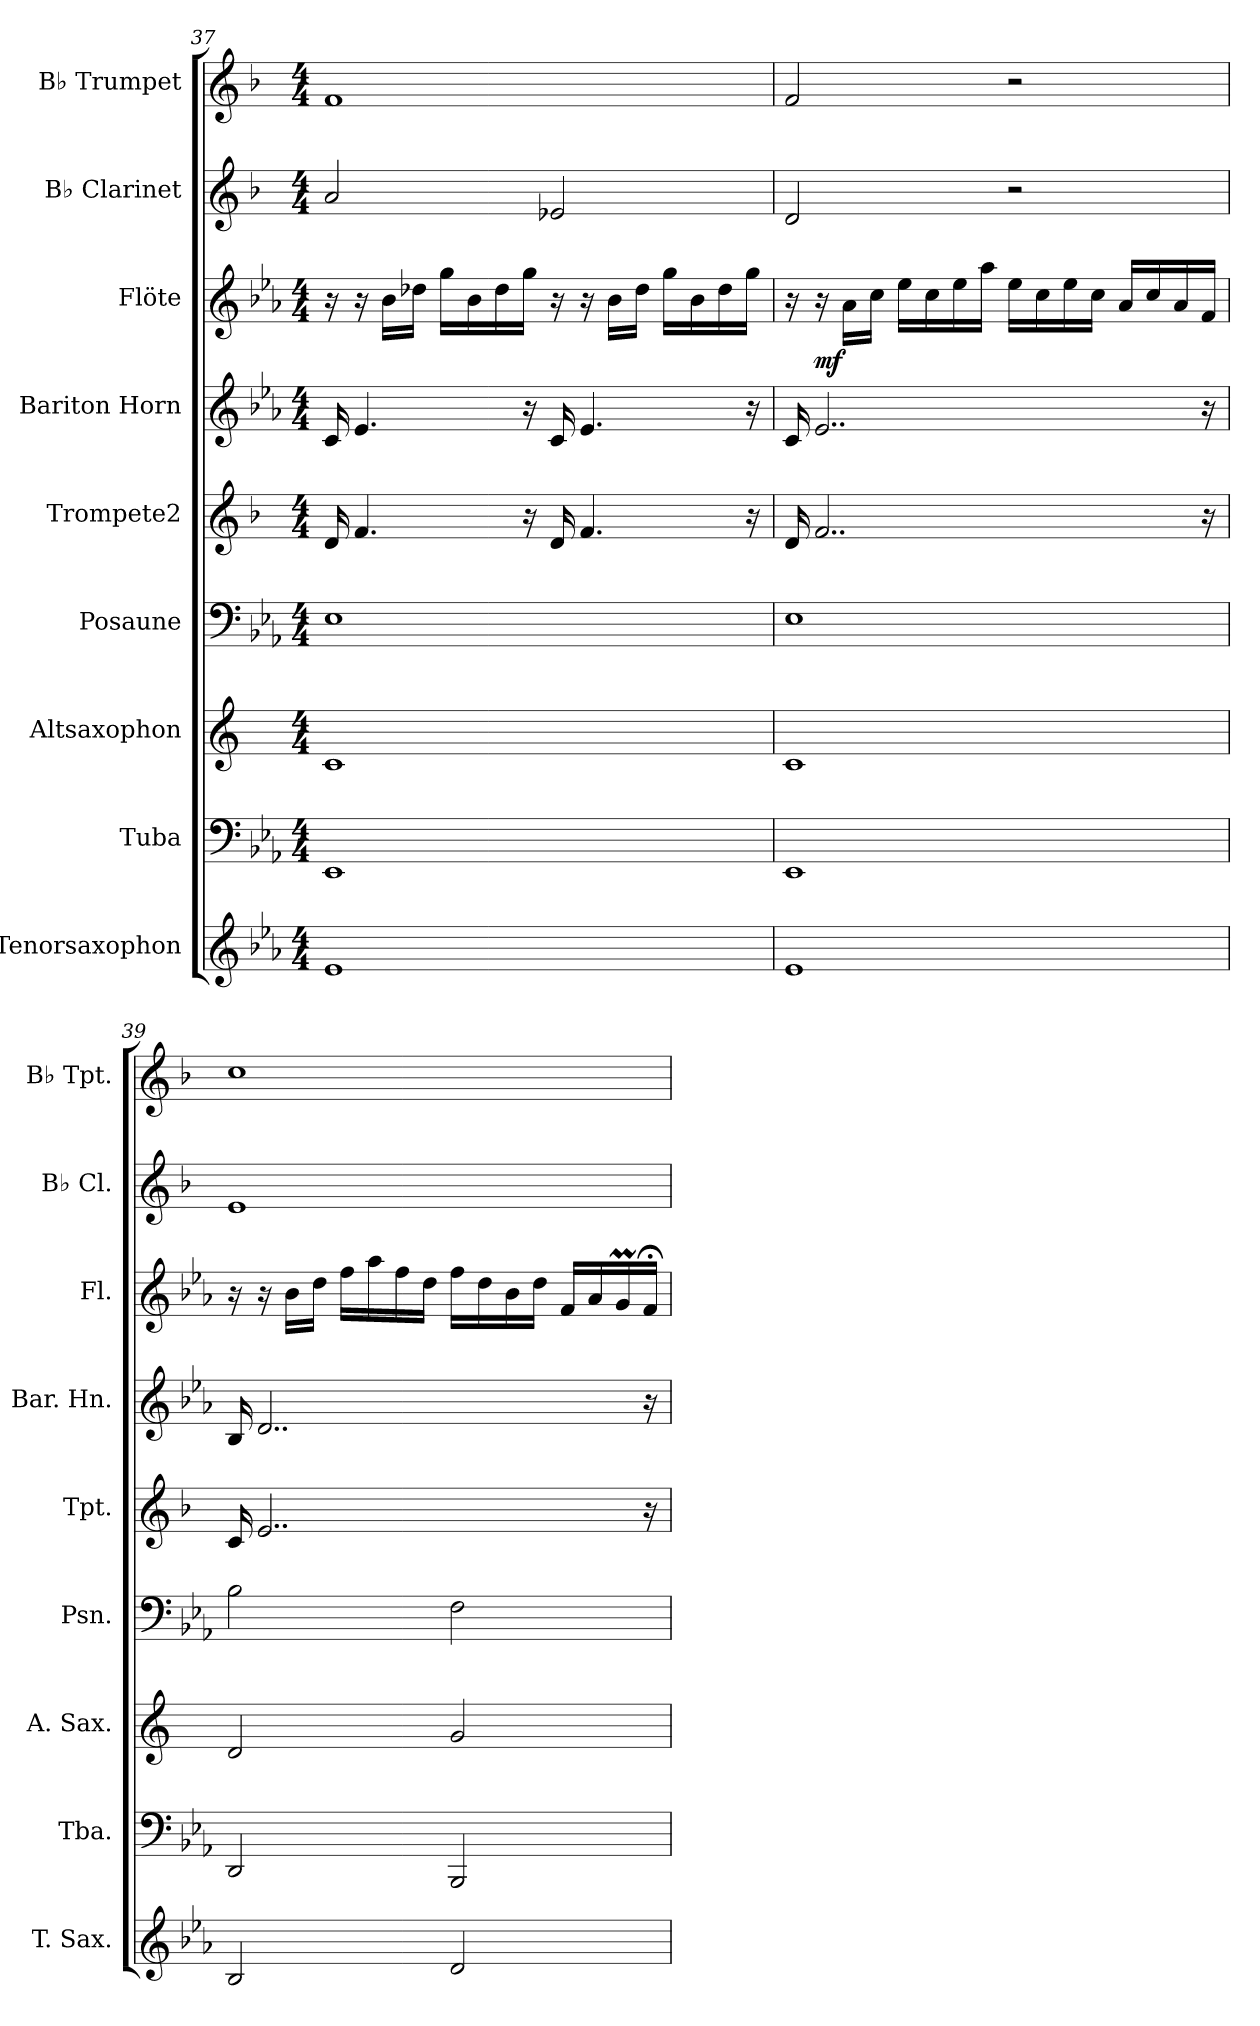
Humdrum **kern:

**kern	**kern	**kern	**kern	**kern	**kern	**kern	**dynam	**kern	**kern
*part9	*part8	*part7	*part6	*part5	*part4	*part3	*part3	*part2	*part1
*staff9	*staff8	*staff7	*staff6	*staff5	*staff4	*staff3	*staff3	*staff2	*staff1
*I"Tenorsaxophon	*I"Tuba	*I"Altsaxophon	*I"Posaune	*I"Trompete2	*I"Bariton Horn	*I"Flöte	*	*I"B♭ Clarinet	*I"B♭ Trumpet
*I'T. Sax.	*I'Tba.	*I'A. Sax.	*I'Psn.	*I'Tpt.	*I'Bar. Hn.	*I'Fl.	*	*I'B♭ Cl.	*I'B♭ Tpt.
!!LO:PB:g=z
*clefG2	*clefF4	*clefG2	*clefF4	*clefG2	*clefG2	*clefG2	*	*clefG2	*clefG2
*ITrd8c14	*	*ITrd5c9	*	*ITrd1c2	*ITrd8c14	*	*	*ITrd1c2	*ITrd1c2
*k[b-e-a-]	*k[b-e-a-]	*k[b-e-a-]	*k[b-e-a-]	*k[b-e-a-]	*k[b-e-a-]	*k[b-e-a-]	*	*k[b-e-a-]	*k[b-e-a-]
*M4/4	*M4/4	*M4/4	*M4/4	*M4/4	*M4/4	*M4/4	*	*M4/4	*M4/4
=37	=37	=37	=37	=37	=37	=37	=37	=37	=37
1E-	1EE-	1E-	1E-	16c/	16C/	16r	.	2g/	1e-
.	.	.	.	4.e-/	4.E-/	16r	.	.	.
.	.	.	.	.	.	16b-\LL	.	.	.
.	.	.	.	.	.	16dd-X\JJ	.	.	.
.	.	.	.	.	.	16gg\LL	.	.	.
.	.	.	.	.	.	16b-\	.	.	.
.	.	.	.	.	.	16dd-\	.	.	.
.	.	.	.	16r	16r	16gg\JJ	.	.	.
.	.	.	.	16c/	16C/	16r	.	2d-X/	.
.	.	.	.	4.e-/	4.E-/	16r	.	.	.
.	.	.	.	.	.	16b-\LL	.	.	.
.	.	.	.	.	.	16dd-\JJ	.	.	.
.	.	.	.	.	.	16gg\LL	.	.	.
.	.	.	.	.	.	16b-\	.	.	.
.	.	.	.	.	.	16dd-\	.	.	.
.	.	.	.	16r	16r	16gg\JJ	.	.	.
=38	=38	=38	=38	=38	=38	=38	=38	=38	=38
*	*	*	*	*	*	*	*	*	*MM50
1E-	1EE-	1E-	1E-	16c/	16C/	16r	.	2c/	2e-/
!	!	!	!	!	!	!	!LO:DY:b	!	!
.	.	.	.	2..e-/	2..E-/	16r	mf	.	.
.	.	.	.	.	.	16a-\LL	.	.	.
.	.	.	.	.	.	16cc\JJ	.	.	.
.	.	.	.	.	.	16ee-\LL	.	.	.
.	.	.	.	.	.	16cc\	.	.	.
.	.	.	.	.	.	16ee-\	.	.	.
.	.	.	.	.	.	16aa-\JJ	.	.	.
.	.	.	.	.	.	16ee-\LL	.	2r	2r
.	.	.	.	.	.	16cc\	.	.	.
.	.	.	.	.	.	16ee-\	.	.	.
.	.	.	.	.	.	16cc\JJ	.	.	.
.	.	.	.	.	.	16a-/LL	.	.	.
.	.	.	.	.	.	16cc/	.	.	.
.	.	.	.	.	.	16a-/	.	.	.
.	.	.	.	16r	16r	16f/JJ	.	.	.
!!LO:PB:g=z
=39	=39	=39	=39	=39	=39	=39	=39	=39	=39
2BB-/	2DD/	2F/	2B-\	16B-/	16BB-/	16r	.	1d	1b-
.	.	.	.	2..d/	2..D/	16r	.	.	.
.	.	.	.	.	.	16b-\LL	.	.	.
.	.	.	.	.	.	16dd\JJ	.	.	.
.	.	.	.	.	.	16ff\LL	.	.	.
.	.	.	.	.	.	16aa-\	.	.	.
.	.	.	.	.	.	16ff\	.	.	.
.	.	.	.	.	.	16dd\JJ	.	.	.
2D/	2BBB-/	2B-/	2F\	.	.	16ff\LL	.	.	.
.	.	.	.	.	.	16dd\	.	.	.
.	.	.	.	.	.	16b-\	.	.	.
.	.	.	.	.	.	16dd\JJ	.	.	.
.	.	.	.	.	.	16f/LL	.	.	.
.	.	.	.	.	.	16a-/	.	.	.
.	.	.	.	.	.	16gm/	.	.	.
.	.	.	.	16r	16r	16f;</JJ	.	.	.
=	=	=	=	=	=	=	=	=	=
*-	*-	*-	*-	*-	*-	*-	*-	*-	*-
